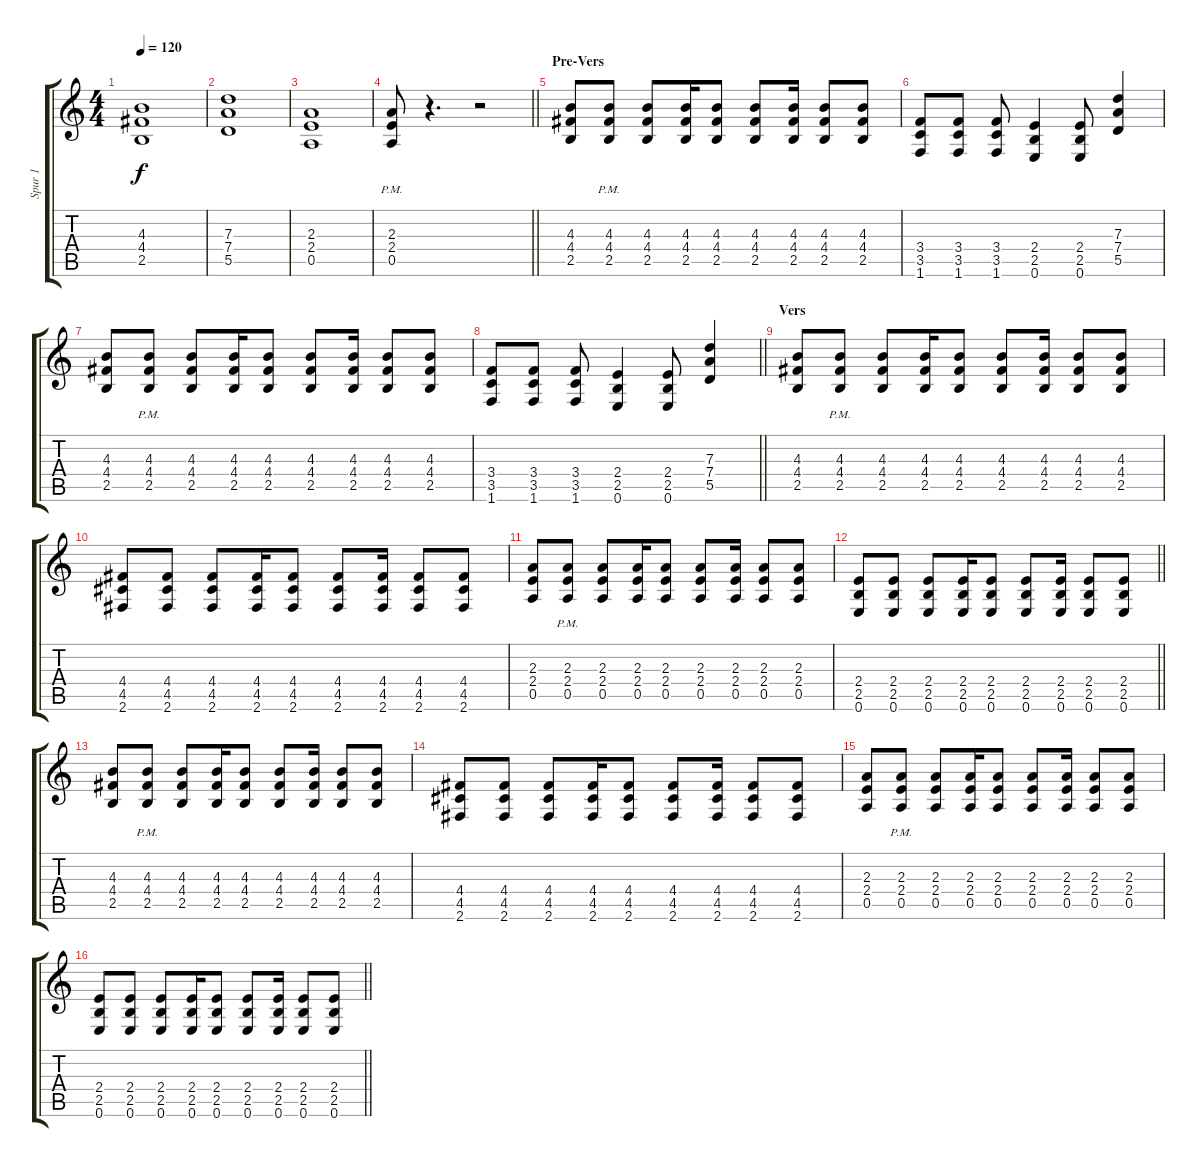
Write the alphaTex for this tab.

\track ("Spur 1" "Spur 1") {instrument distortionguitar}
\staff {score tabs}
\tuning (E4 B3 G3 D3 A2 E2) {hide}
\ts (4 4)
\tempo 120
\clef g2
\ks c
(4.3 4.4 2.5).1{dy f} |
(7.3 7.4 5.5).1 |
(2.3 2.4 0.5).1 |
\barLineRight lightlight
(2.3{pm} 2.4{pm} 0.5{pm}).8 r.4{d} r.2 |
\section ("" "Pre-Vers")
(4.3 4.4 2.5).8 (4.3{pm} 4.4 2.5).8 (4.3 4.4 2.5).8 (4.3 4.4 2.5).16 (4.3 4.4 2.5).8 (4.3 4.4 2.5).8 (4.3 4.4 2.5).16 (4.3 4.4 2.5).8 (4.3 4.4 2.5).8 |
(3.4 3.5 1.6).8 (3.4 3.5 1.6).8 (3.4 3.5 1.6).8 (2.4 2.5 0.6).4 (2.4 2.5 0.6).8 (7.3 7.4 5.5).4 |
(4.3 4.4 2.5).8 (4.3{pm} 4.4 2.5).8 (4.3 4.4 2.5).8 (4.3 4.4 2.5).16 (4.3 4.4 2.5).8 (4.3 4.4 2.5).8 (4.3 4.4 2.5).16 (4.3 4.4 2.5).8 (4.3 4.4 2.5).8 |
\barLineRight lightlight
(3.4 3.5 1.6).8 (3.4 3.5 1.6).8 (3.4 3.5 1.6).8 (2.4 2.5 0.6).4 (2.4 2.5 0.6).8 (7.3 7.4 5.5).4 |
\section ("" "Vers")
(4.3 4.4 2.5).8 (4.3{pm} 4.4 2.5).8 (4.3 4.4 2.5).8 (4.3 4.4 2.5).16 (4.3 4.4 2.5).8 (4.3 4.4 2.5).8 (4.3 4.4 2.5).16 (4.3 4.4 2.5).8 (4.3 4.4 2.5).8 |
(4.4 4.5 2.6).8 (4.4 4.5 2.6).8 (4.4 4.5 2.6).8 (4.4 4.5 2.6).16 (4.4 4.5 2.6).8 (4.4 4.5 2.6).8 (4.4 4.5 2.6).16 (4.4 4.5 2.6).8 (4.4 4.5 2.6).8 |
(2.3 2.4 0.5).8 (2.3{pm} 2.4 0.5).8 (2.3 2.4 0.5).8 (2.3 2.4 0.5).16 (2.3 2.4 0.5).8 (2.3 2.4 0.5).8 (2.3 2.4 0.5).16 (2.3 2.4 0.5).8 (2.3 2.4 0.5).8 |
\barLineRight lightlight
(2.4 2.5 0.6).8 (2.4 2.5 0.6).8 (2.4 2.5 0.6).8 (2.4 2.5 0.6).16 (2.4 2.5 0.6).8 (2.4 2.5 0.6).8 (2.4 2.5 0.6).16 (2.4 2.5 0.6).8 (2.4 2.5 0.6).8 |
(4.3 4.4 2.5).8 (4.3{pm} 4.4 2.5).8 (4.3 4.4 2.5).8 (4.3 4.4 2.5).16 (4.3 4.4 2.5).8 (4.3 4.4 2.5).8 (4.3 4.4 2.5).16 (4.3 4.4 2.5).8 (4.3 4.4 2.5).8 |
(4.4 4.5 2.6).8 (4.4 4.5 2.6).8 (4.4 4.5 2.6).8 (4.4 4.5 2.6).16 (4.4 4.5 2.6).8 (4.4 4.5 2.6).8 (4.4 4.5 2.6).16 (4.4 4.5 2.6).8 (4.4 4.5 2.6).8 |
(2.3 2.4 0.5).8 (2.3{pm} 2.4 0.5).8 (2.3 2.4 0.5).8 (2.3 2.4 0.5).16 (2.3 2.4 0.5).8 (2.3 2.4 0.5).8 (2.3 2.4 0.5).16 (2.3 2.4 0.5).8 (2.3 2.4 0.5).8 |
\barLineRight lightlight
(2.4 2.5 0.6).8 (2.4 2.5 0.6).8 (2.4 2.5 0.6).8 (2.4 2.5 0.6).16 (2.4 2.5 0.6).8 (2.4 2.5 0.6).8 (2.4 2.5 0.6).16 (2.4 2.5 0.6).8 (2.4 2.5 0.6).8
